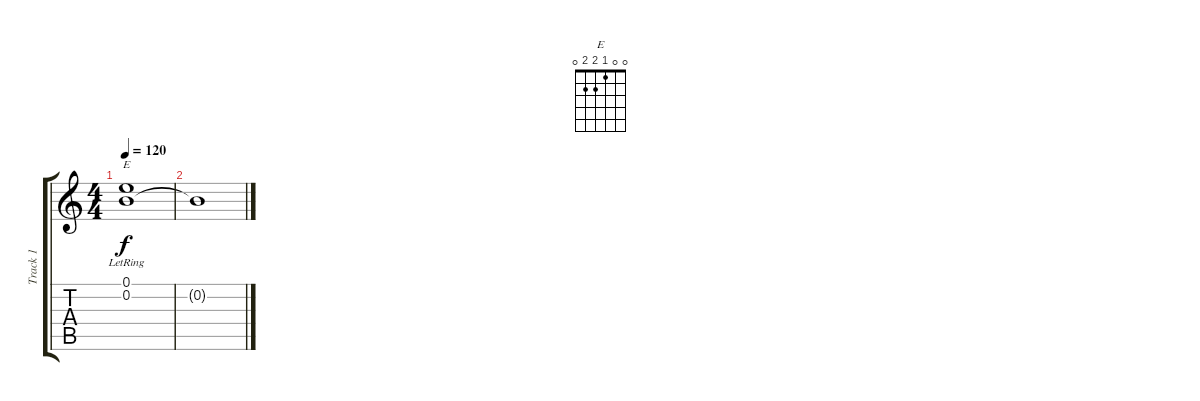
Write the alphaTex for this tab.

\track ("Track 1" "Track 1") {instrument acousticguitarsteel}
\staff {score tabs}
\tuning (E4 B3 G3 D3 A2 E2) {hide}
\chord ("E" 0 0 1 2 2 0)
\ts (4 4)
\tempo 120
\clef g2
\ks c
(0.1{lr} 0.2).1{ch "E" dy f} |
0.2{t}.1
